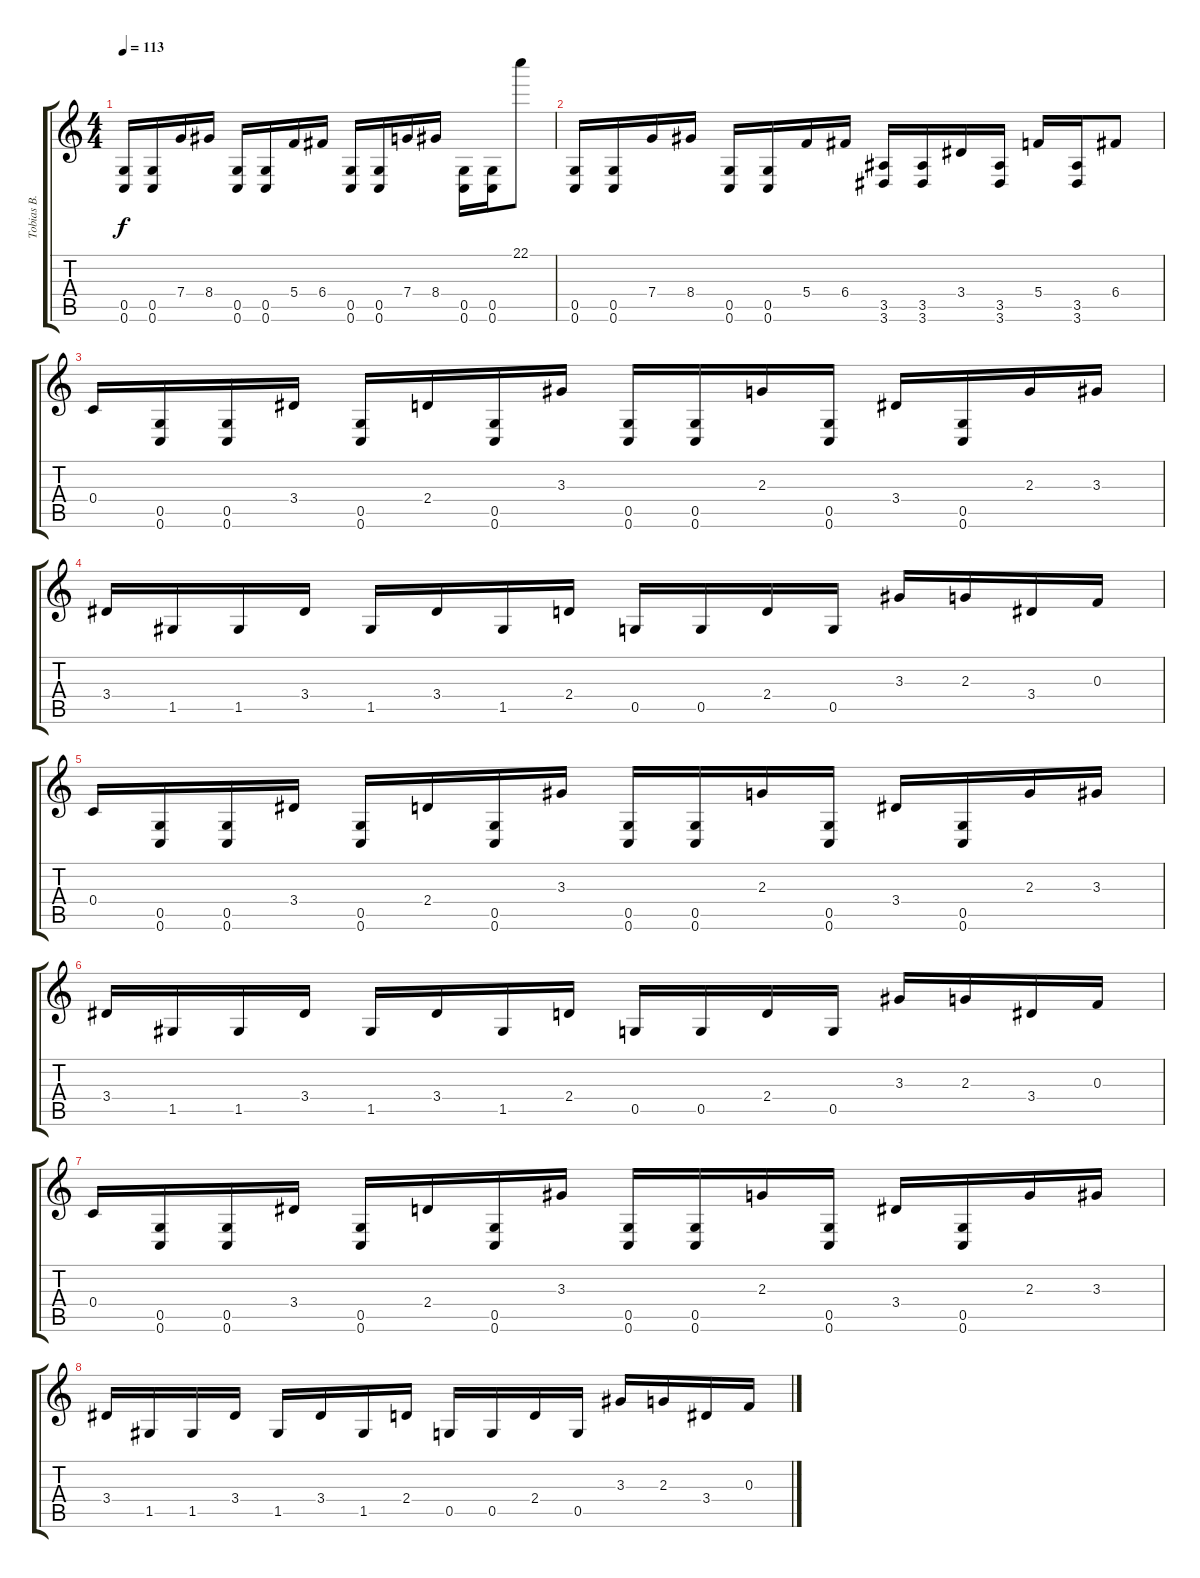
\track ("Tobias B." "Tobias B.") {instrument distortionguitar}
\staff {score tabs}
\tuning (D4 A3 F3 C3 G2 C2) {hide}
\ts (4 4)
\tempo 113
\clef g2
\ks c
(0.5 0.6).16{dy f} (0.5 0.6).16 7.4.16 8.4.16 (0.5 0.6).16 (0.5 0.6).16 5.4.16 6.4.16 (0.5 0.6).16 (0.5 0.6).16 7.4.16 8.4.16 (0.5 0.6).16 (0.5 0.6).16 22.1.8 |
(0.5 0.6).16 (0.5 0.6).16 7.4.16 8.4.16 (0.5 0.6).16 (0.5 0.6).16 5.4.16 6.4.16 (3.5 3.6).16 (3.5 3.6).16 3.4.16 (3.5 3.6).16 5.4.16 (3.5 3.6).16 6.4.8 |
0.4.16 (0.5 0.6).16 (0.5 0.6).16 3.4.16 (0.5 0.6).16 2.4.16 (0.5 0.6).16 3.3.16 (0.5 0.6).16 (0.5 0.6).16 2.3.16 (0.5 0.6).16 3.4.16 (0.5 0.6).16 2.3.16 3.3.16 |
3.4.16 1.5.16 1.5.16 3.4.16 1.5.16 3.4.16 1.5.16 2.4.16 0.5.16 0.5.16 2.4.16 0.5.16 3.3.16 2.3.16 3.4.16 0.3.16 |
0.4.16 (0.5 0.6).16 (0.5 0.6).16 3.4.16 (0.5 0.6).16 2.4.16 (0.5 0.6).16 3.3.16 (0.5 0.6).16 (0.5 0.6).16 2.3.16 (0.5 0.6).16 3.4.16 (0.5 0.6).16 2.3.16 3.3.16 |
3.4.16 1.5.16 1.5.16 3.4.16 1.5.16 3.4.16 1.5.16 2.4.16 0.5.16 0.5.16 2.4.16 0.5.16 3.3.16 2.3.16 3.4.16 0.3.16 |
0.4.16 (0.5 0.6).16 (0.5 0.6).16 3.4.16 (0.5 0.6).16 2.4.16 (0.5 0.6).16 3.3.16 (0.5 0.6).16 (0.5 0.6).16 2.3.16 (0.5 0.6).16 3.4.16 (0.5 0.6).16 2.3.16 3.3.16 |
3.4.16 1.5.16 1.5.16 3.4.16 1.5.16 3.4.16 1.5.16 2.4.16 0.5.16 0.5.16 2.4.16 0.5.16 3.3.16 2.3.16 3.4.16 0.3.16
